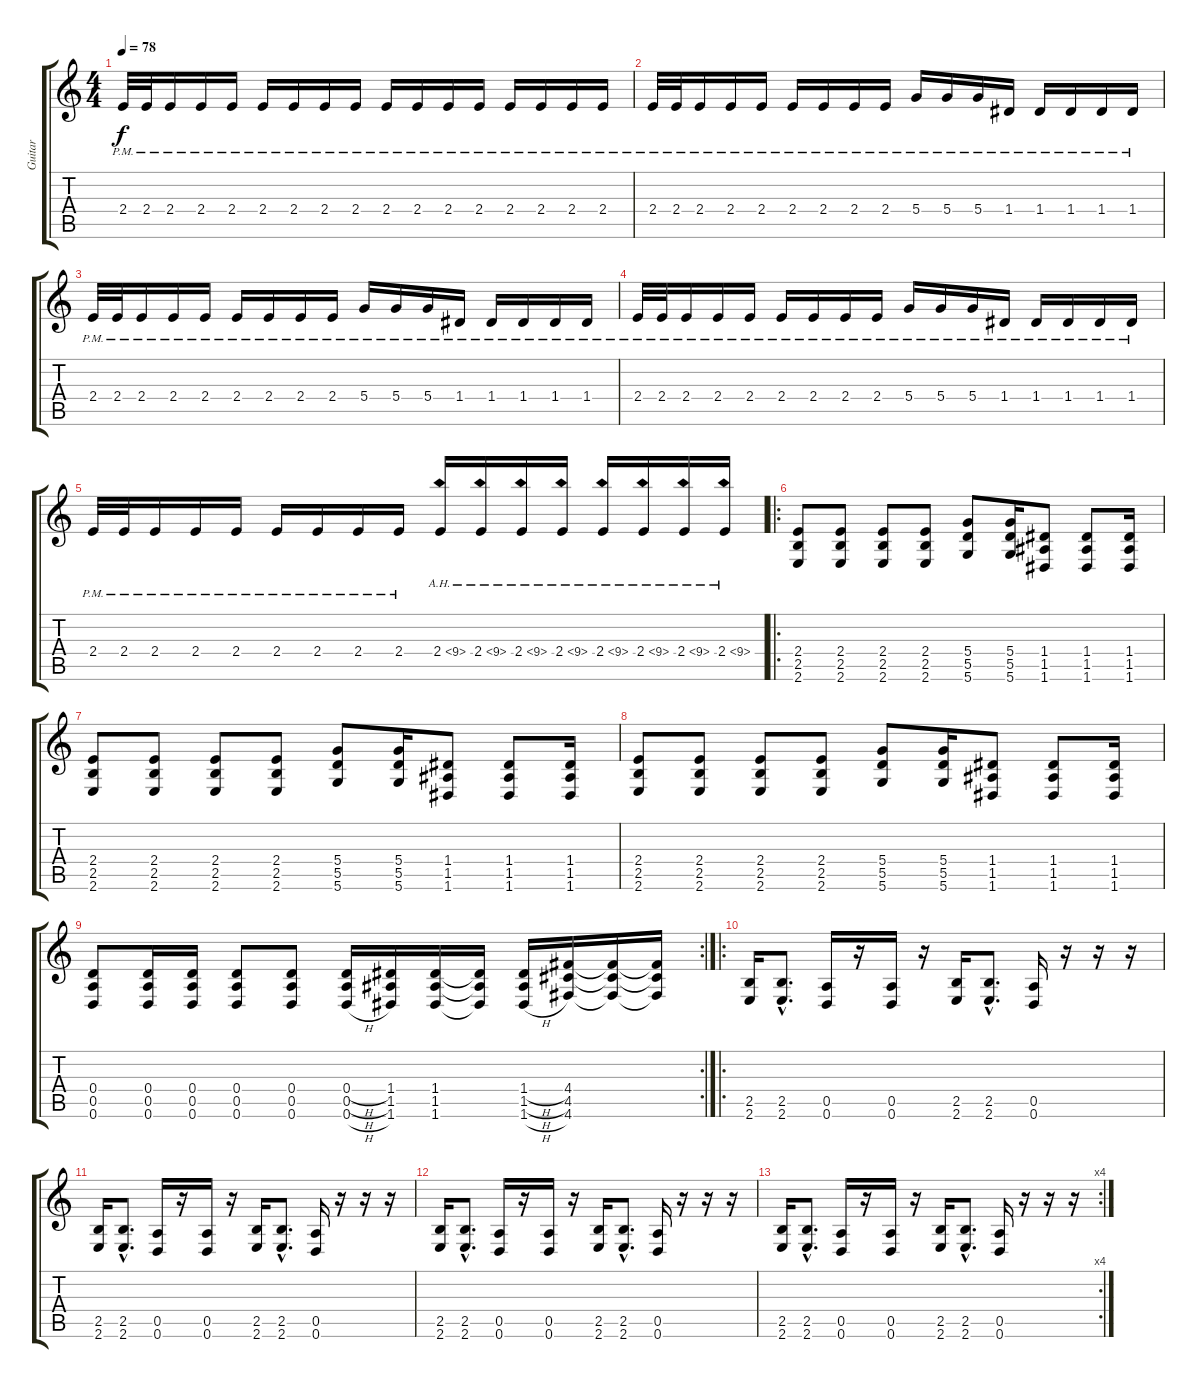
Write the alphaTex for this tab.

\track ("Guitar" "Guitar") {instrument distortionguitar}
\staff {score tabs}
\tuning (E4 B3 G3 D3 A2 D2) {hide}
\ts (4 4)
\tempo 78
\clef g2
\ks c
2.4{pm}.32{dy f} 2.4{pm}.32 2.4{pm}.16 2.4{pm}.16 2.4{pm}.16 2.4{pm}.16 2.4{pm}.16 2.4{pm}.16 2.4{pm}.16 2.4{pm}.16 2.4{pm}.16 2.4{pm}.16 2.4{pm}.16 2.4{pm}.16 2.4{pm}.16 2.4{pm}.16 2.4{pm}.16 |
2.4{pm}.32 2.4{pm}.32 2.4{pm}.16 2.4{pm}.16 2.4{pm}.16 2.4{pm}.16 2.4{pm}.16 2.4{pm}.16 2.4{pm}.16 5.4{pm}.16 5.4{pm}.16 5.4{pm}.16 1.4{pm}.16 1.4{pm}.16 1.4{pm}.16 1.4{pm}.16 1.4{pm}.16 |
2.4{pm}.32 2.4{pm}.32 2.4{pm}.16 2.4{pm}.16 2.4{pm}.16 2.4{pm}.16 2.4{pm}.16 2.4{pm}.16 2.4{pm}.16 5.4{pm}.16 5.4{pm}.16 5.4{pm}.16 1.4{pm}.16 1.4{pm}.16 1.4{pm}.16 1.4{pm}.16 1.4{pm}.16 |
2.4{pm}.32 2.4{pm}.32 2.4{pm}.16 2.4{pm}.16 2.4{pm}.16 2.4{pm}.16 2.4{pm}.16 2.4{pm}.16 2.4{pm}.16 5.4{pm}.16 5.4{pm}.16 5.4{pm}.16 1.4{pm}.16 1.4{pm}.16 1.4{pm}.16 1.4{pm}.16 1.4{pm}.16 |
2.4{pm}.32 2.4{pm}.32 2.4{pm}.16 2.4{pm}.16 2.4{pm}.16 2.4{pm}.16 2.4{pm}.16 2.4{pm}.16 2.4{pm}.16 2.4{ah 7}.16 2.4{ah 7}.16 2.4{ah 7}.16 2.4{ah 7}.16 2.4{ah 7}.16 2.4{ah 7}.16 2.4{ah 7}.16 2.4{ah 7}.16 |
\ro
(2.4 2.5 2.6).8 (2.4 2.5 2.6).8 (2.4 2.5 2.6).8 (2.4 2.5 2.6).8 (5.4 5.5 5.6).8 (5.4 5.5 5.6).16 (1.4 1.5 1.6).8 (1.4 1.5 1.6).8 (1.4 1.5 1.6).16 |
(2.4 2.5 2.6).8 (2.4 2.5 2.6).8 (2.4 2.5 2.6).8 (2.4 2.5 2.6).8 (5.4 5.5 5.6).8 (5.4 5.5 5.6).16 (1.4 1.5 1.6).8 (1.4 1.5 1.6).8 (1.4 1.5 1.6).16 |
(2.4 2.5 2.6).8 (2.4 2.5 2.6).8 (2.4 2.5 2.6).8 (2.4 2.5 2.6).8 (5.4 5.5 5.6).8 (5.4 5.5 5.6).16 (1.4 1.5 1.6).8 (1.4 1.5 1.6).8 (1.4 1.5 1.6).16 |
\rc 2
(0.4 0.5 0.6).8 (0.4 0.5 0.6).16 (0.4 0.5 0.6).16 (0.4 0.5 0.6).8 (0.4 0.5 0.6).8 (0.4{h} 0.5{h} 0.6{h}).16 (1.4 1.5 1.6).16 (1.4 1.5 1.6).16 (1.4{t} 1.5{t} 1.6{t}).16 (1.4{h} 1.5{h} 1.6{h}).16 (4.4 4.5 4.6).16 (4.4{t} 4.5{t} 4.6{t}).16 (4.4{t} 4.5{t} 4.6{t}).16 |
\ro
(2.5 2.6).16 (2.5{hac} 2.6{hac}).8{d} (0.5 0.6).16 r.16 (0.5 0.6).16 r.16 (2.5 2.6).16 (2.5{hac} 2.6{hac}).8{d} (0.5 0.6).16 r.16 r.16 r.16 |
(2.5 2.6).16 (2.5{hac} 2.6{hac}).8{d} (0.5 0.6).16 r.16 (0.5 0.6).16 r.16 (2.5 2.6).16 (2.5{hac} 2.6{hac}).8{d} (0.5 0.6).16 r.16 r.16 r.16 |
(2.5 2.6).16 (2.5{hac} 2.6{hac}).8{d} (0.5 0.6).16 r.16 (0.5 0.6).16 r.16 (2.5 2.6).16 (2.5{hac} 2.6{hac}).8{d} (0.5 0.6).16 r.16 r.16 r.16 |
\rc 4
(2.5 2.6).16 (2.5{hac} 2.6{hac}).8{d} (0.5 0.6).16 r.16 (0.5 0.6).16 r.16 (2.5 2.6).16 (2.5{hac} 2.6{hac}).8{d} (0.5 0.6).16 r.16 r.16 r.16
